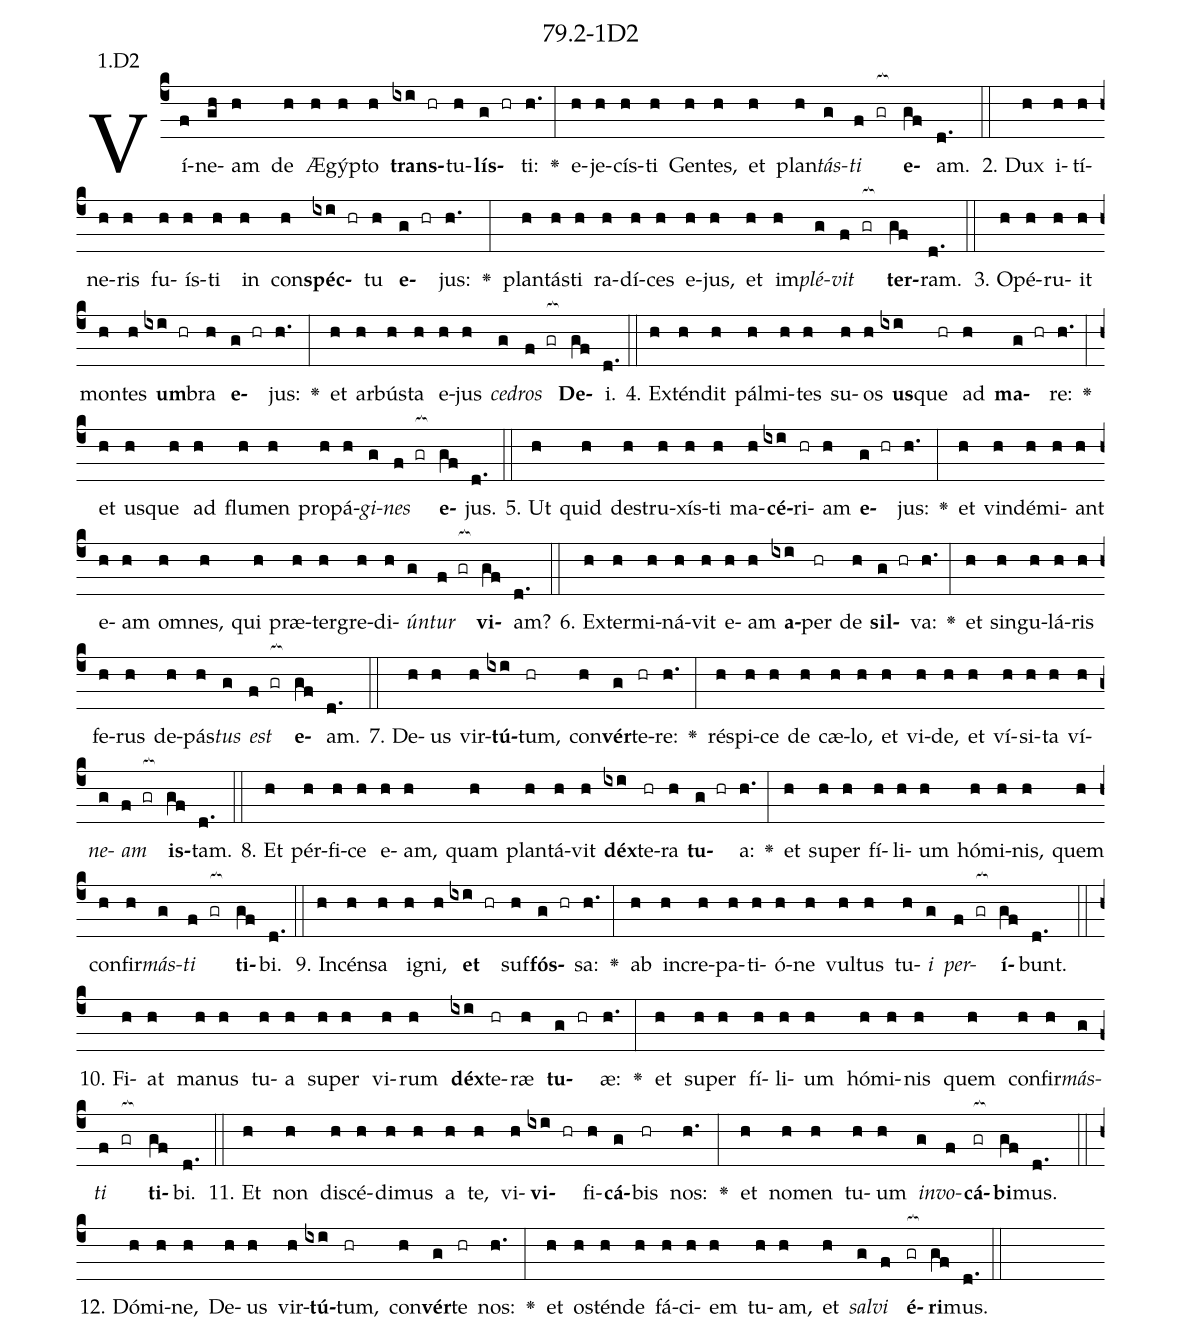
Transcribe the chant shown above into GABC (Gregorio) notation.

name: 79.2-1D2;
annotation: 1.D2;
%%
(c4)Ví(f)ne(gh)am(h) de(h) Æ(h)gýp(h)to(h) <b>trans</b>(ixi hr)tu(h)<b>lís</b>(g hr)ti:(h.) <v>\greheightstar</v>(:) e(h)je(h)cís(h)ti(h) Gen(h)tes,(h) et(h) plan(h)<i>tás</i>(g)<i>ti</i>(f gr[ocb:1{]) <b>e</b>(gf[ocb:0}])am.(d.) (::)
2. Dux(h) i(h)tí(h)ne(h)ris(h) fu(h)ís(h)ti(h) in(h) con(h)<b>spéc</b>(ixi hr)tu(h) <b>e</b>(g hr)jus:(h.) <v>\greheightstar</v>(:) plan(h)tás(h)ti(h) ra(h)dí(h)ces(h) e(h)jus,(h) et(h) im(h)<i>plé</i>(g)<i>vit</i>(f gr[ocb:1{]) <b>ter</b>(gf[ocb:0}])ram.(d.) (::)
3. O(h)pé(h)ru(h)it(h) mon(h)tes(h) <b>um</b>(ixi hr)bra(h) <b>e</b>(g hr)jus:(h.) <v>\greheightstar</v>(:) et(h) ar(h)bús(h)ta(h) e(h)jus(h) <i>ce</i>(g)<i>dros</i>(f gr[ocb:1{]) <b>De</b>(gf[ocb:0}])i.(d.) (::)
4. Ex(h)tén(h)dit(h) pál(h)mi(h)tes(h) su(h)os(h) <b>us</b>(ixi)que(hr) ad(h) <b>ma</b>(g hr)re:(h.) <v>\greheightstar</v>(:) et(h) us(h)que(h) ad(h) flu(h)men(h) pro(h)pá(h)<i>gi</i>(g)<i>nes</i>(f gr[ocb:1{]) <b>e</b>(gf[ocb:0}])jus.(d.) (::)
5. Ut(h) quid(h) de(h)stru(h)xís(h)ti(h) ma(h)<b>cé</b>(ixi)ri(hr)am(h) <b>e</b>(g hr)jus:(h.) <v>\greheightstar</v>(:) et(h) vin(h)dé(h)mi(h)ant(h) e(h)am(h) om(h)nes,(h) qui(h) præ(h)ter(h)gre(h)di(h)<i>ún</i>(g)<i>tur</i>(f gr[ocb:1{]) <b>vi</b>(gf[ocb:0}])am?(d.) (::)
6. Ex(h)ter(h)mi(h)ná(h)vit(h) e(h)am(h) <b>a</b>(ixi)per(hr) de(h) <b>sil</b>(g hr)va:(h.) <v>\greheightstar</v>(:) et(h) sin(h)gu(h)lá(h)ris(h) fe(h)rus(h) de(h)pás(h)<i>tus</i>(g) <i>est</i>(f gr[ocb:1{]) <b>e</b>(gf[ocb:0}])am.(d.) (::)
7. De(h)us(h) vir(h)<b>tú</b>(ixi)tum,(hr) con(h)<b>vér</b>(g)te(hr)re:(h.) <v>\greheightstar</v>(:) ré(h)spi(h)ce(h) de(h) cæ(h)lo,(h) et(h) vi(h)de,(h) et(h) ví(h)si(h)ta(h) ví(h)<i>ne</i>(g)<i>am</i>(f gr[ocb:1{]) <b>is</b>(gf[ocb:0}])tam.(d.) (::)
8. Et(h) pér(h)fi(h)ce(h) e(h)am,(h) quam(h) plan(h)tá(h)vit(h) <b>déx</b>(ixi)te(hr)ra(h) <b>tu</b>(g hr)a:(h.) <v>\greheightstar</v>(:) et(h) su(h)per(h) fí(h)li(h)um(h) hó(h)mi(h)nis,(h) quem(h) con(h)fir(h)<i>más</i>(g)<i>ti</i>(f gr[ocb:1{]) <b>ti</b>(gf[ocb:0}])bi.(d.) (::)
9. In(h)cén(h)sa(h) i(h)gni,(h) <b>et</b>(ixi hr) suf(h)<b>fós</b>(g hr)sa:(h.) <v>\greheightstar</v>(:) ab(h) in(h)cre(h)pa(h)ti(h)ó(h)ne(h) vul(h)tus(h) tu(h)<i>i</i>(g) <i>per</i>(f gr[ocb:1{])<b>í</b>(gf[ocb:0}])bunt.(d.) (::)
10. Fi(h)at(h) ma(h)nus(h) tu(h)a(h) su(h)per(h) vi(h)rum(h) <b>déx</b>(ixi)te(hr)ræ(h) <b>tu</b>(g hr)æ:(h.) <v>\greheightstar</v>(:) et(h) su(h)per(h) fí(h)li(h)um(h) hó(h)mi(h)nis(h) quem(h) con(h)fir(h)<i>más</i>(g)<i>ti</i>(f gr[ocb:1{]) <b>ti</b>(gf[ocb:0}])bi.(d.) (::)
11. Et(h) non(h) di(h)scé(h)di(h)mus(h) a(h) te,(h) vi(h)<b>vi</b>(ixi hr)fi(h)<b>cá</b>(g)bis(hr) nos:(h.) <v>\greheightstar</v>(:) et(h) no(h)men(h) tu(h)um(h) <i>in</i>(g)<i>vo</i>(f)<b>cá</b>(gr[ocb:1{])<b>bi</b>(gf[ocb:0}])mus.(d.) (::)
12. Dó(h)mi(h)ne,(h) De(h)us(h) vir(h)<b>tú</b>(ixi)tum,(hr) con(h)<b>vér</b>(g)te(hr) nos:(h.) <v>\greheightstar</v>(:) et(h) os(h)tén(h)de(h) fá(h)ci(h)em(h) tu(h)am,(h) et(h) <i>sal</i>(g)<i>vi</i>(f) <b>é</b>(gr[ocb:1{])<b>ri</b>(gf[ocb:0}])mus.(d.) (::)
